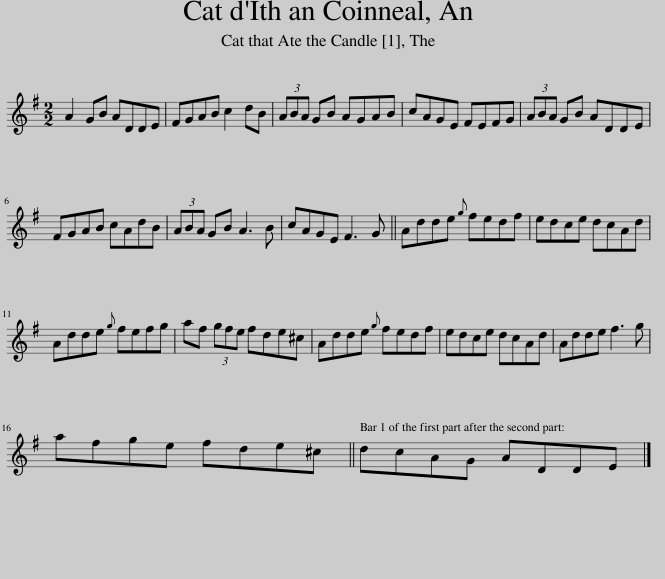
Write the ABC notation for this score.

X:1
L:1/8
M:2/2
I:linebreak $
K:G
V:1 treble
V:1
 A2 GB ADDE | FGAB c2 dB | (3ABA GB AGAB | cAGE FEFG | (3ABA GB ADDE |$ %5
 FGAB cAdB | (3ABA GB A3 B | cAGE F3 G || Adde{g} fedf | edce dcAd |$ %10
 Adde{g} fefg | af (3gfe fde^c | Adde{g} fedf | edce dcAd | Adde f3 g |$ %15
 afge fde^c || dcAG ADDE |] %17
